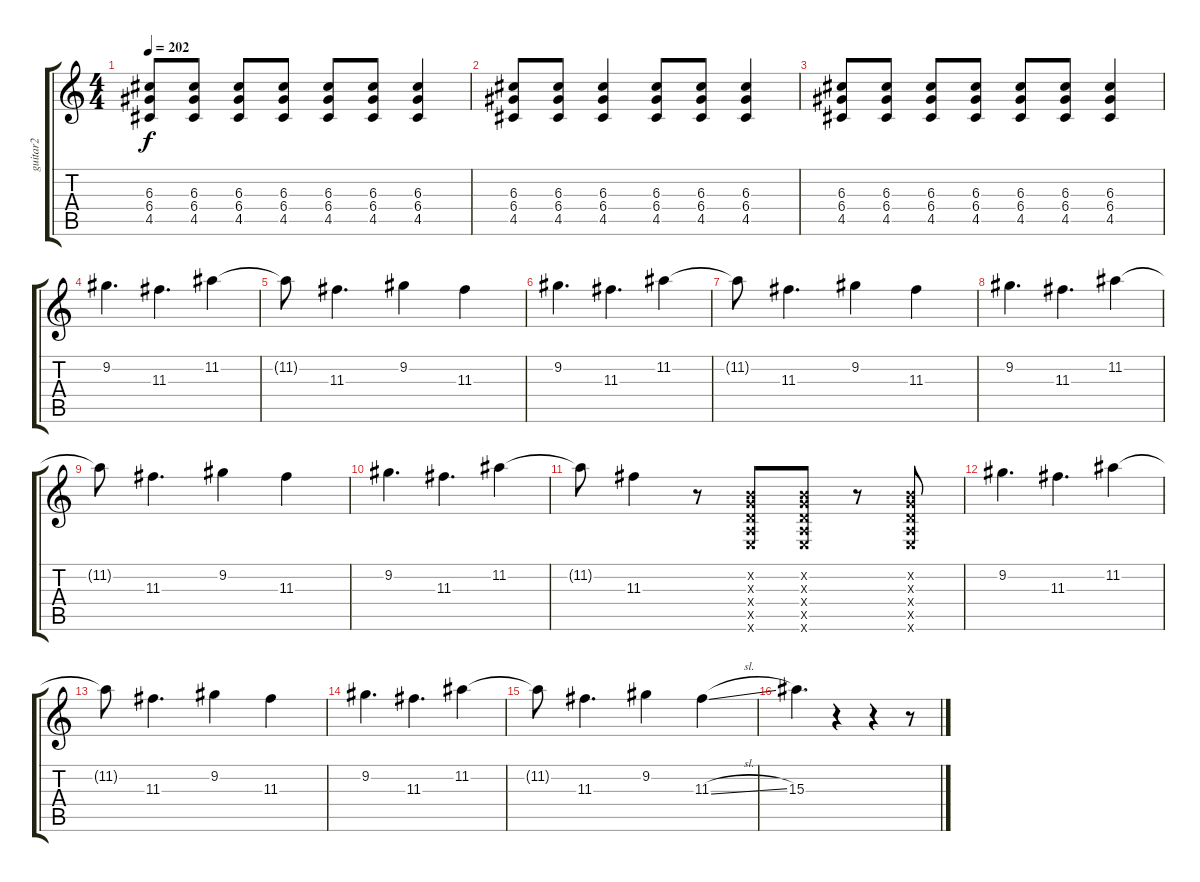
\track ("guitar2" "guitar2") {instrument distortionguitar}
\staff {score tabs}
\tuning (E4 B3 G3 D3 A2 E2) {hide}
\ts (4 4)
\tempo 202
\clef g2
\ks c
(6.3 6.4 4.5).8{dy f} (6.3 6.4 4.5).8 (6.3 6.4 4.5).8 (6.3 6.4 4.5).8 (6.3 6.4 4.5).8 (6.3 6.4 4.5).8 (6.3 6.4 4.5).4 |
(6.3 6.4 4.5).8 (6.3 6.4 4.5).8 (6.3 6.4 4.5).4 (6.3 6.4 4.5).8 (6.3 6.4 4.5).8 (6.3 6.4 4.5).4 |
(6.3 6.4 4.5).8 (6.3 6.4 4.5).8 (6.3 6.4 4.5).8 (6.3 6.4 4.5).8 (6.3 6.4 4.5).8 (6.3 6.4 4.5).8 (6.3 6.4 4.5).4 |
9.2.4{d} 11.3.4{d} 11.2.4 |
11.2{t}.8 11.3.4{d} 9.2.4 11.3.4 |
9.2.4{d} 11.3.4{d} 11.2.4 |
11.2{t}.8 11.3.4{d} 9.2.4 11.3.4 |
9.2.4{d} 11.3.4{d} 11.2.4 |
11.2{t}.8 11.3.4{d} 9.2.4 11.3.4 |
9.2.4{d} 11.3.4{d} 11.2.4 |
11.2{t}.8 11.3.4 r.8 (0.2{x} 0.3{x} 0.4{x} 0.5{x} 0.6{x}).8 (0.2{x} 0.3{x} 0.4{x} 0.5{x} 0.6{x}).8 r.8 (0.2{x} 0.3{x} 0.4{x} 0.5{x} 0.6{x}).8 |
9.2.4{d} 11.3.4{d} 11.2.4 |
11.2{t}.8 11.3.4{d} 9.2.4 11.3.4 |
9.2.4{d} 11.3.4{d} 11.2.4 |
11.2{t}.8 11.3.4{d} 9.2.4 11.3{sl}.4 |
15.3.4{d} r.4 r.4 r.8
